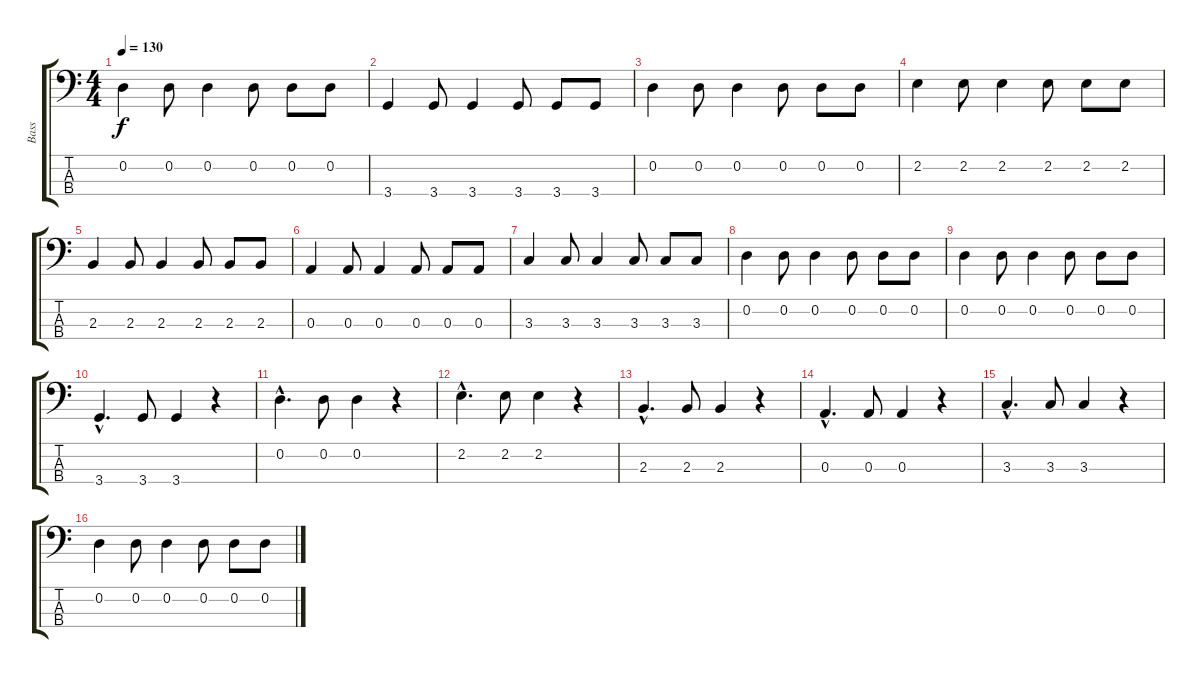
\track ("Bass" "Bass") {instrument electricbasspick}
\staff {score tabs}
\tuning (G2 D2 A1 E1) {hide}
\ts (4 4)
\tempo 130
\clef f4
\ks c
0.2.4{dy f} 0.2.8 0.2.4 0.2.8 0.2.8 0.2.8 |
3.4.4 3.4.8 3.4.4 3.4.8 3.4.8 3.4.8 |
0.2.4 0.2.8 0.2.4 0.2.8 0.2.8 0.2.8 |
2.2.4 2.2.8 2.2.4 2.2.8 2.2.8 2.2.8 |
2.3.4 2.3.8 2.3.4 2.3.8 2.3.8 2.3.8 |
0.3.4 0.3.8 0.3.4 0.3.8 0.3.8 0.3.8 |
3.3.4 3.3.8 3.3.4 3.3.8 3.3.8 3.3.8 |
0.2.4 0.2.8 0.2.4 0.2.8 0.2.8 0.2.8 |
0.2.4 0.2.8 0.2.4 0.2.8 0.2.8 0.2.8 |
3.4{hac}.4{d} 3.4.8 3.4.4 r.4 |
0.2{hac}.4{d} 0.2.8 0.2.4 r.4 |
2.2{hac}.4{d} 2.2.8 2.2.4 r.4 |
2.3{hac}.4{d} 2.3.8 2.3.4 r.4 |
0.3{hac}.4{d} 0.3.8 0.3.4 r.4 |
3.3{hac}.4{d} 3.3.8 3.3.4 r.4 |
0.2.4 0.2.8 0.2.4 0.2.8 0.2.8 0.2.8
